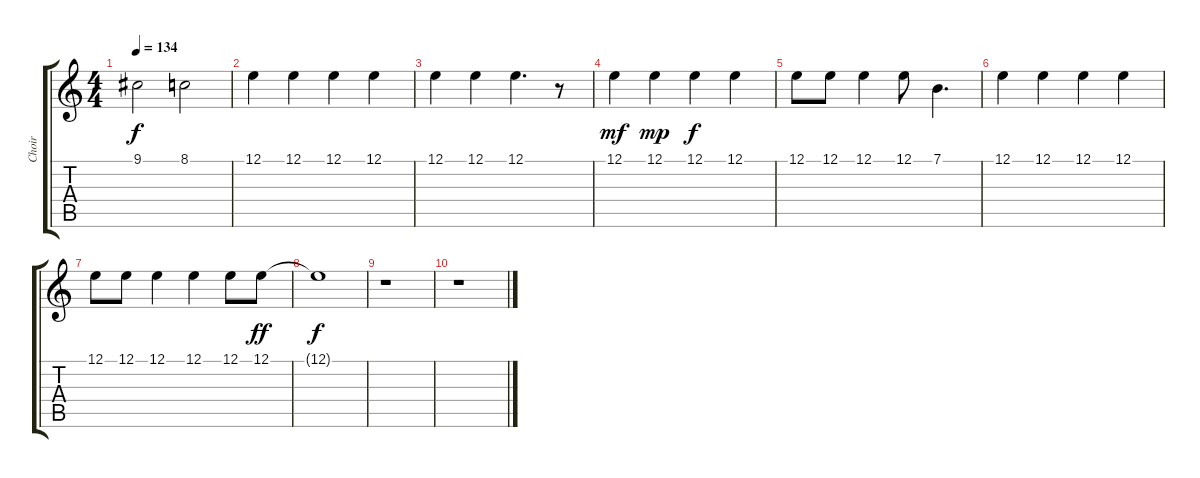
\track ("Choir" "Choir") {instrument choiraahs}
\staff {score tabs}
\tuning (E4 B3 G3 D3 A2 E2) {hide}
\ts (4 4)
\tempo 134
\clef g2
\ks c
9.1.2{dy f} 8.1.2 |
12.1.4 12.1.4 12.1.4 12.1.4 |
12.1.4 12.1.4 12.1.4{d} r.8 |
12.1.4{dy mf} 12.1.4{dy mp} 12.1.4{dy f} 12.1.4 |
12.1.8 12.1.8 12.1.4 12.1.8 7.1.4{d} |
12.1.4 12.1.4 12.1.4 12.1.4 |
12.1.8 12.1.8 12.1.4 12.1.4 12.1.8 12.1.8{dy ff} |
12.1{t}.1{dy f} |
r.1 |
r.1
